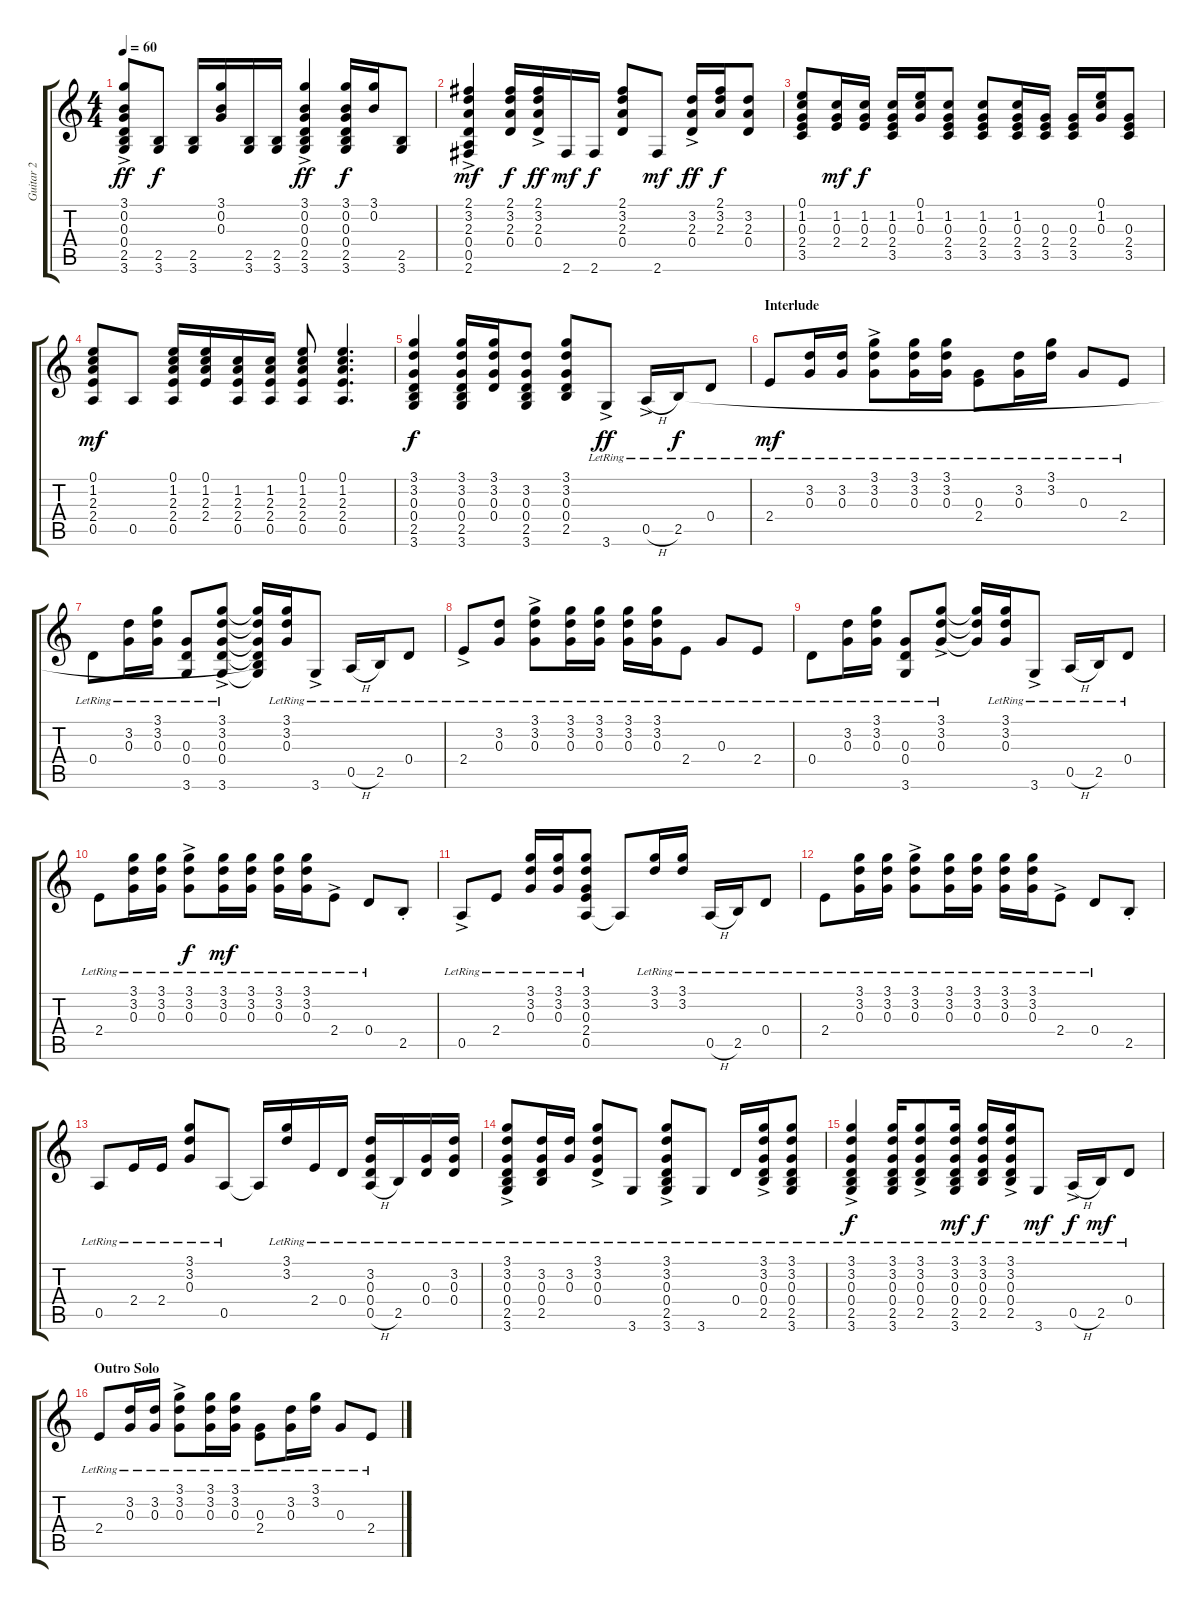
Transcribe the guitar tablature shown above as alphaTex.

\track ("Guitar 2" "Guitar 2") {instrument acousticguitarsteel}
\staff {score tabs}
\tuning (E4 B3 G3 D3 A2 E2) {hide}
\ts (4 4)
\tempo 60
\clef g2
\ks c
(3.1{ac} 0.2{ac} 0.3{ac} 0.4{ac} 2.5{ac} 3.6{ac}).8{dy ff} (2.5 3.6).8{dy f} (2.5 3.6).16 (3.1 0.2 0.3).16 (2.5 3.6).16 (2.5 3.6).16 (3.1 0.2 0.3 0.4{ac} 2.5{ac} 3.6{ac}).4{dy ff} (3.1 0.2 0.3 0.4 2.5 3.6).16{dy f} (3.1 0.2).16 (2.5 3.6).8 |
(2.1{ac} 3.2{ac} 2.3{ac} 0.4{ac} 0.5 2.6).4{dy mf} (2.1 3.2 2.3 0.4).16{dy f} (2.1{ac} 3.2{ac} 2.3{ac} 0.4{ac}).16{dy ff} 2.6.16{dy mf} 2.6.16{dy f} (2.1 3.2 2.3 0.4).8 2.6.8{dy mf} (3.2 2.3{ac} 0.4{ac}).16{dy ff} (2.1 3.2 2.3).16{dy f} (3.2 2.3 0.4).8 |
(0.1 1.2 0.3 2.4 3.5).8 (1.2 0.3 2.4).16{dy mf} (1.2 0.3 2.4).16{dy f} (1.2 0.3 2.4 3.5).16 (0.1 1.2 0.3).16 (1.2 0.3 2.4 3.5).8 (1.2 0.3 2.4 3.5).8 (1.2 0.3 2.4 3.5).16 (0.3 2.4 3.5).16 (0.3 2.4 3.5).16 (0.1 1.2 0.3).16 (0.3 2.4 3.5).8 |
(0.1 1.2 2.3 2.4 0.5).8{dy mf} 0.5.8 (0.1 1.2 2.3 2.4 0.5).16 (0.1 1.2 2.3 2.4).16 (1.2 2.3 2.4 0.5).16 (1.2 2.3 2.4 0.5).16 (0.1 1.2 2.3 2.4 0.5).8 (0.1 1.2 2.3 2.4 0.5).4{d} |
(3.1 3.2 0.3 0.4 2.5 3.6).4{dy f} (3.1 3.2 0.3 0.4 2.5 3.6).16 (3.1 3.2 0.3 0.4).16 (3.2 0.3 0.4 2.5 3.6).8 (3.1 3.2 0.3 0.4 2.5).8 3.6{ac lr}.8{dy ff} 0.5{h ac lr}.16 2.5{lr}.16{dy f} 0.4{lr}.8 |
\section ("" "Interlude")
2.4{lr}.8{dy mf} (3.2{lr} 0.3{lr}).16 (3.2{lr} 0.3{lr}).16 (3.1{ac lr} 3.2{ac lr} 0.3{ac lr}).8 (3.1{lr} 3.2{lr} 0.3{lr}).16 (3.1{lr} 3.2{lr} 0.3{lr}).16 (0.3{lr} 2.4{lr}).8 (3.2{lr} 0.3{lr}).16 (3.1{lr} 3.2{lr}).16 0.3{lr}.8 2.4{lr}.8 |
0.4{lr}.8 (3.2{lr} 0.3{lr}).16 (3.1{lr} 3.2{lr} 0.3{lr}).16 (0.3{lr} 0.4{lr} 3.6{lr}).8 (3.1{ac lr} 3.2{ac lr} 0.3{ac lr} 0.4{lr} 3.6{lr}).8 (3.1{t} 3.2{t} 0.3{t} 0.4{t} 2.5{t} 3.6{t}).16 (3.1{lr} 3.2{lr} 0.3{lr}).16 3.6{ac lr}.8 0.5{h lr}.16 2.5{lr}.16 0.4{lr}.8 |
2.4{ac lr}.8 (3.2{lr} 0.3{lr}).8 (3.1{ac lr} 3.2{ac lr} 0.3{ac lr}).8 (3.1{lr} 3.2{lr} 0.3{lr}).16 (3.1{lr} 3.2{lr} 0.3{lr}).16 (3.1{lr} 3.2{lr} 0.3{lr}).16 (3.1{lr} 3.2{lr} 0.3{lr}).16 2.4{lr}.8 0.3{lr}.8 2.4{lr}.8 |
0.4{lr}.8 (3.2{lr} 0.3{lr}).16 (3.1{lr} 3.2{lr} 0.3{lr}).16 (0.3{lr} 0.4{lr} 3.6{lr}).8 (3.1{ac lr} 3.2{ac lr} 0.3{ac lr}).8 (3.1{t} 3.2{t} 0.3{t}).16 (3.1{lr} 3.2{lr} 0.3{lr}).16 3.6{ac lr}.8 0.5{h lr}.16 2.5{lr}.16 0.4{lr}.8 |
2.4{lr}.8 (3.1{lr} 3.2{lr} 0.3{lr}).16 (3.1{lr} 3.2{lr} 0.3{lr}).16 (3.1{ac lr} 3.2{ac lr} 0.3{ac lr}).8{dy f} (3.1{lr} 3.2{lr} 0.3{lr}).16{dy mf} (3.1{lr} 3.2{lr} 0.3{lr}).16 (3.1{lr} 3.2{lr} 0.3{lr}).16 (3.1{lr} 3.2{lr} 0.3{lr}).16 2.4{ac lr}.8 0.4{lr}.8 2.5{st}.8 |
0.5{ac lr}.8 2.4{lr}.8 (3.1{lr} 3.2{lr} 0.3{lr}).16 (3.1{lr} 3.2{lr} 0.3{lr}).16 (3.1{lr} 3.2{lr} 0.3{lr} 2.4{lr} 0.5{lr}).8 0.5{t}.8 (3.1{lr} 3.2{lr}).16 (3.1{lr} 3.2{lr}).16 0.5{h lr}.16 2.5{lr}.16 0.4{lr}.8 |
2.4{lr}.8 (3.1{lr} 3.2{lr} 0.3{lr}).16 (3.1{lr} 3.2{lr} 0.3{lr}).16 (3.1{ac lr} 3.2{ac lr} 0.3{ac lr}).8 (3.1{lr} 3.2{lr} 0.3{lr}).16 (3.1{lr} 3.2{lr} 0.3{lr}).16 (3.1{lr} 3.2{lr} 0.3{lr}).16 (3.1{lr} 3.2{lr} 0.3{lr}).16 2.4{ac lr}.8 0.4{lr}.8 2.5{st}.8 |
0.5{lr}.8 2.4{lr}.16 2.4{lr}.16 (3.1{lr} 3.2{lr} 0.3{lr}).8 0.5{lr}.8 0.5{t}.16 (3.1{lr} 3.2{lr}).16 2.4{lr}.16 0.4{lr}.16 (3.2{lr} 0.3{lr} 0.4{lr} 0.5{h lr}).16 2.5{lr}.16 (0.3{lr} 0.4{lr}).16 (3.2{lr} 0.3{lr} 0.4{lr}).16 |
(3.1{ac lr} 3.2{ac lr} 0.3{ac lr} 0.4{ac lr} 2.5{ac lr} 3.6{ac lr}).8 (3.2{lr} 0.3{lr} 0.4{lr} 2.5{lr}).16 (3.2{lr} 0.3{lr}).16 (3.1{ac lr} 3.2{ac lr} 0.3{ac lr} 0.4{ac lr}).8 3.6{lr}.8 (3.1{ac lr} 3.2{ac lr} 0.3{ac lr} 0.4{ac lr} 2.5{ac lr} 3.6{ac lr}).8 3.6{lr}.8 0.4{lr}.16 (3.1{ac lr} 3.2{ac lr} 0.3{ac lr} 0.4{ac lr} 2.5{ac lr}).16 (3.1{lr} 3.2{lr} 0.3{lr} 0.4{lr} 2.5{lr} 3.6{lr}).8 |
(3.1{ac lr} 3.2{ac lr} 0.3{ac lr} 0.4{ac lr} 2.5{ac lr} 3.6{ac lr}).4{dy f} (3.1 3.2 0.3 0.4{lr} 2.5 3.6).16 (3.1{ac lr} 3.2{ac lr} 0.3{ac lr} 0.4{ac lr} 2.5{ac lr}).8 (3.1{lr} 3.2{lr} 0.3{lr} 0.4{lr} 2.5{lr} 3.6{lr}).16{dy mf} (3.1{lr} 3.2{lr} 0.3{lr} 0.4{lr} 2.5{lr}).16{dy f} (3.1{ac lr} 3.2{ac lr} 0.3{ac lr} 0.4{ac lr} 2.5).16 3.6{lr}.8{dy mf} 0.5{h ac lr}.16{dy f} 2.5{lr}.16{dy mf} 0.4{lr}.8 |
\section ("" "Outro Solo")
2.4{lr}.8 (3.2{lr} 0.3{lr}).16 (3.2{lr} 0.3{lr}).16 (3.1{ac lr} 3.2{ac lr} 0.3{ac lr}).8 (3.1{lr} 3.2{lr} 0.3{lr}).16 (3.1{lr} 3.2{lr} 0.3{lr}).16 (0.3{lr} 2.4{lr}).8 (3.2{lr} 0.3{lr}).16 (3.1{lr} 3.2{lr}).16 0.3{lr}.8 2.4{lr}.8
